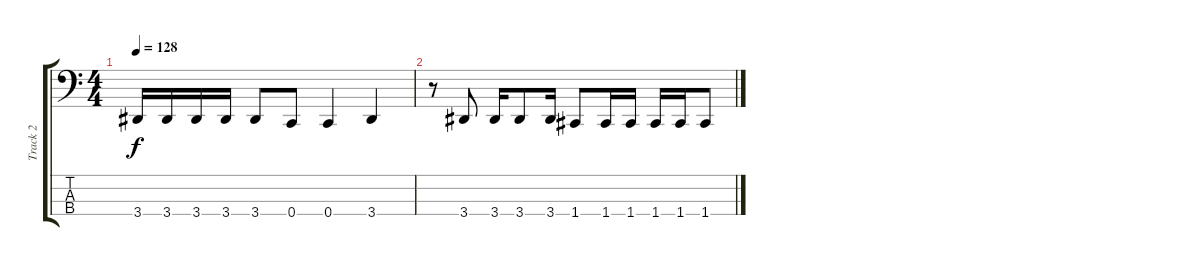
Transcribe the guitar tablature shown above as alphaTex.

\track ("Track 2" "Track 2") {instrument electricbassfinger}
\staff {score tabs}
\tuning (F2 C2 G1 C1) {hide}
\ts (4 4)
\tempo 128
\clef f4
\ks c
3.4.16{dy f} 3.4.16 3.4.16 3.4.16 3.4.8 0.4.8 0.4.4 3.4.4 |
r.8 3.4.8 3.4.16 3.4.8 3.4.16 1.4.8 1.4.16 1.4.16 1.4.16 1.4.16 1.4.8
